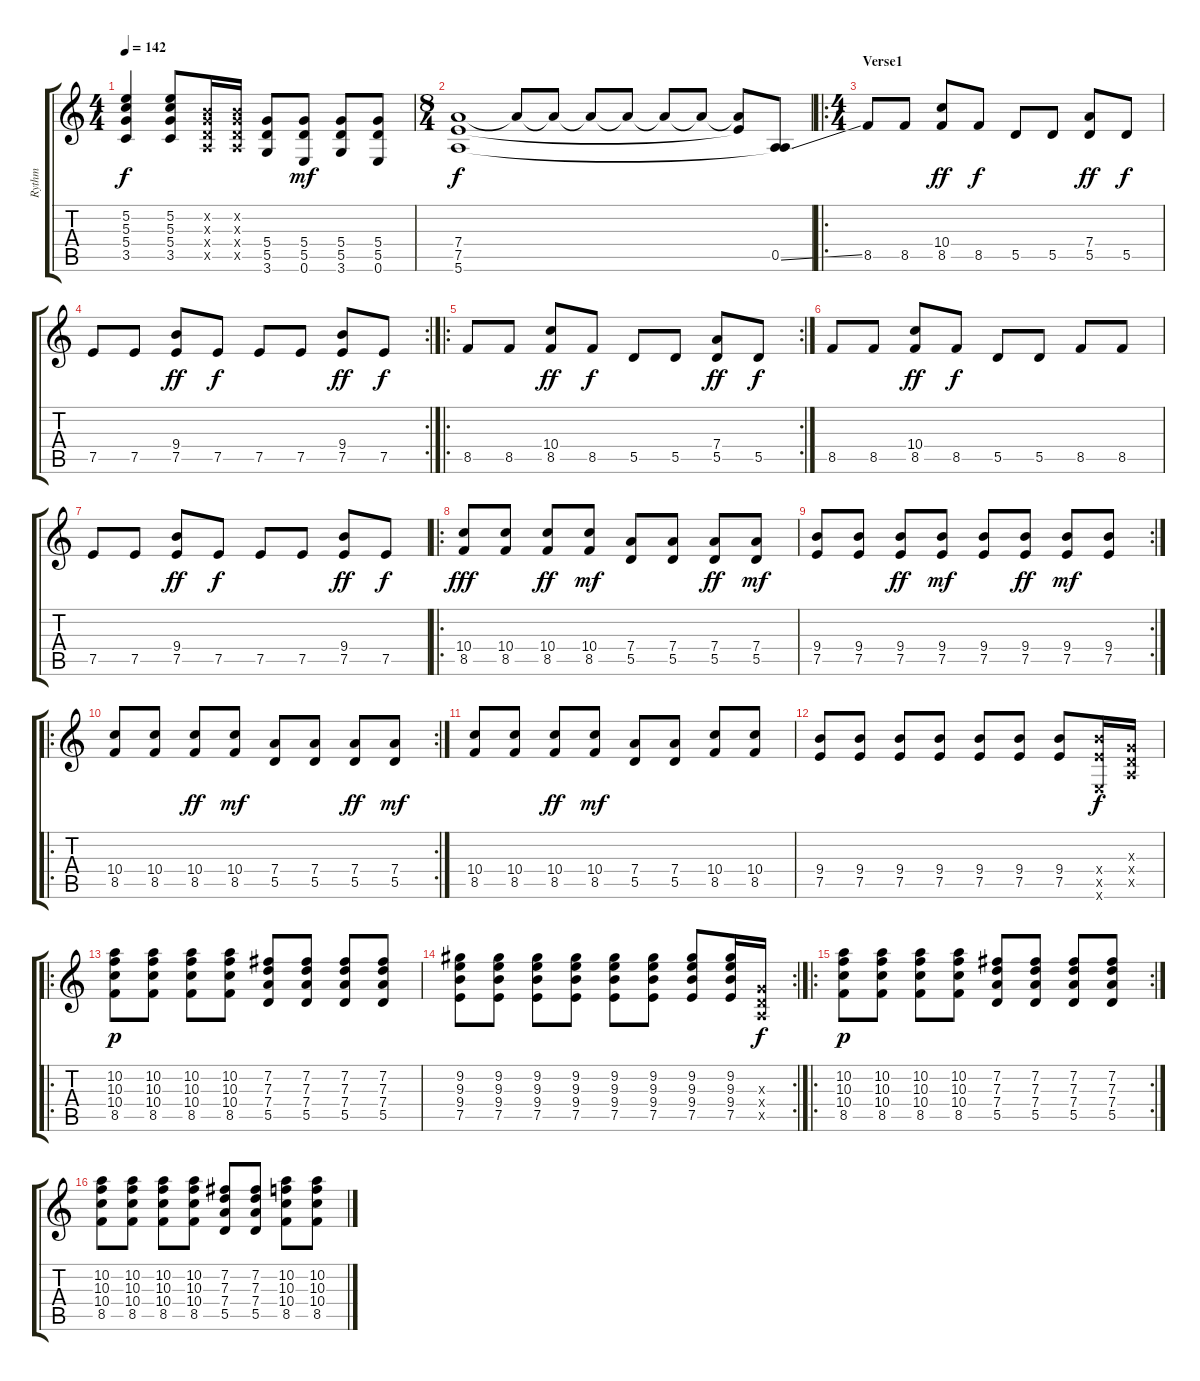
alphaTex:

\track ("Rythm" "Rythm") {instrument distortionguitar}
\staff {score tabs}
\tuning (E4 B3 G3 D3 A2 E2) {hide}
\ts (4 4)
\tempo 142
\clef g2
\ks c
(5.2 5.3 5.4 3.5).4{dy f instrument distortionguitar} (5.2 5.3 5.4 3.5).8 (0.2{x} 0.3{x} 0.4{x} 0.5{x}).16 (0.2{x} 0.3{x} 0.4{x} 0.5{x}).16 (5.4 5.5 3.6).8 (5.4 5.5 0.6).8{dy mf} (5.4 5.5 3.6).8 (5.4 5.5 0.6).8 |
\ts (8 4)
(7.4 7.5 5.6).1{dy f} 7.4{t}.8 7.4{t}.8 7.4{t}.8 7.4{t}.8 7.4{t}.8 7.4{t}.8 (7.4{t} 7.5{t}).8 (0.5{ss} 5.6{t}).8 |
\ro
\ts (4 4)
\section ("" "Verse1")
8.5.8 8.5.8 (10.4 8.5).8{dy ff} 8.5.8{dy f} 5.5.8 5.5.8 (7.4 5.5).8{dy ff} 5.5.8{dy f} |
\rc 2
7.5.8 7.5.8 (9.4 7.5).8{dy ff} 7.5.8{dy f} 7.5.8 7.5.8 (9.4 7.5).8{dy ff} 7.5.8{dy f} |
\ro
\rc 2
8.5.8 8.5.8 (10.4 8.5).8{dy ff} 8.5.8{dy f} 5.5.8 5.5.8 (7.4 5.5).8{dy ff} 5.5.8{dy f} |
8.5.8 8.5.8 (10.4 8.5).8{dy ff} 8.5.8{dy f} 5.5.8 5.5.8 8.5.8 8.5.8 |
7.5.8 7.5.8 (9.4 7.5).8{dy ff} 7.5.8{dy f} 7.5.8 7.5.8 (9.4 7.5).8{dy ff} 7.5.8{dy f} |
\ro
(10.4 8.5).8{dy fff} (10.4 8.5).8 (10.4 8.5).8{dy ff} (10.4 8.5).8{dy mf} (7.4 5.5).8 (7.4 5.5).8 (7.4 5.5).8{dy ff} (7.4 5.5).8{dy mf} |
\rc 2
(9.4 7.5).8 (9.4 7.5).8 (9.4 7.5).8{dy ff} (9.4 7.5).8{dy mf} (9.4 7.5).8 (9.4 7.5).8{dy ff} (9.4 7.5).8{dy mf} (9.4 7.5).8 |
\ro
\rc 2
(10.4 8.5).8 (10.4 8.5).8 (10.4 8.5).8{dy ff} (10.4 8.5).8{dy mf} (7.4 5.5).8 (7.4 5.5).8 (7.4 5.5).8{dy ff} (7.4 5.5).8{dy mf} |
(10.4 8.5).8 (10.4 8.5).8 (10.4 8.5).8{dy ff} (10.4 8.5).8{dy mf} (7.4 5.5).8 (7.4 5.5).8 (10.4 8.5).8 (10.4 8.5).8 |
(9.4 7.5).8 (9.4 7.5).8 (9.4 7.5).8 (9.4 7.5).8 (9.4 7.5).8 (9.4 7.5).8 (9.4 7.5).8 (9.4{x} 7.5{x} 0.6{x}).16{dy f} (0.3{x} 0.4{x} 0.5{x}).16 |
\ro
(10.2 10.3 10.4 8.5).8{dy p} (10.2 10.3 10.4 8.5).8 (10.2 10.3 10.4 8.5).8 (10.2 10.3 10.4 8.5).8 (7.2 7.3 7.4 5.5).8 (7.2 7.3 7.4 5.5).8 (7.2 7.3 7.4 5.5).8 (7.2 7.3 7.4 5.5).8 |
\rc 2
(9.2 9.3 9.4 7.5).8 (9.2 9.3 9.4 7.5).8 (9.2 9.3 9.4 7.5).8 (9.2 9.3 9.4 7.5).8 (9.2 9.3 9.4 7.5).8 (9.2 9.3 9.4 7.5).8 (9.2 9.3 9.4 7.5).8 (9.2 9.3 9.4 7.5).16 (0.3{x} 0.4{x} 0.5{x}).16{dy f} |
\ro
\rc 2
(10.2 10.3 10.4 8.5).8{dy p} (10.2 10.3 10.4 8.5).8 (10.2 10.3 10.4 8.5).8 (10.2 10.3 10.4 8.5).8 (7.2 7.3 7.4 5.5).8 (7.2 7.3 7.4 5.5).8 (7.2 7.3 7.4 5.5).8 (7.2 7.3 7.4 5.5).8 |
(10.2 10.3 10.4 8.5).8 (10.2 10.3 10.4 8.5).8 (10.2 10.3 10.4 8.5).8 (10.2 10.3 10.4 8.5).8 (7.2 7.3 7.4 5.5).8 (7.2 7.3 7.4 5.5).8 (10.2 10.3 10.4 8.5).8 (10.2 10.3 10.4 8.5).8
